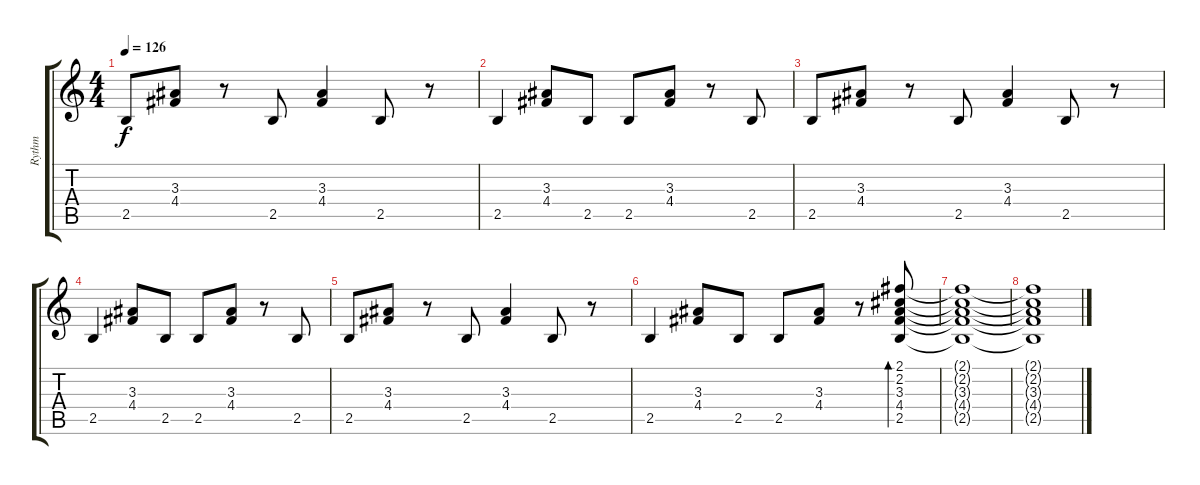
\track ("Rythm" "Rythm") {instrument acousticguitarnylon}
\staff {score tabs}
\tuning (E4 B3 G3 D3 A2 E2) {hide}
\ts (4 4)
\tempo 126
\clef g2
\ks c
2.5.8{dy f} (3.3 4.4).8 r.8 2.5.8 (3.3 4.4).4 2.5.8 r.8 |
2.5.4 (3.3 4.4).8 2.5.8 2.5.8 (3.3 4.4).8 r.8 2.5.8 |
2.5.8 (3.3 4.4).8 r.8 2.5.8 (3.3 4.4).4 2.5.8 r.8 |
2.5.4 (3.3 4.4).8 2.5.8 2.5.8 (3.3 4.4).8 r.8 2.5.8 |
2.5.8 (3.3 4.4).8 r.8 2.5.8 (3.3 4.4).4 2.5.8 r.8 |
2.5.4 (3.3 4.4).8 2.5.8 2.5.8 (3.3 4.4).8 r.8 (2.1 2.2 3.3 4.4 2.5).8{bd 60} |
(2.1{t} 2.2{t} 3.3{t} 4.4{t} 2.5{t}).1 |
(2.1{t} 2.2{t} 3.3{t} 4.4{t} 2.5{t}).1
